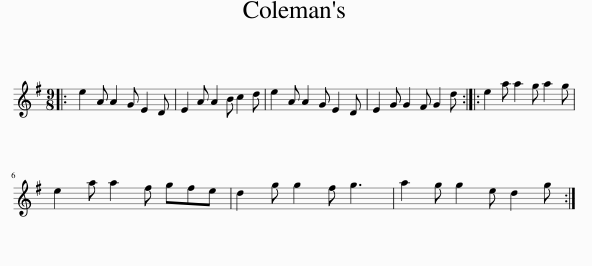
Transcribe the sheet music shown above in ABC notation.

X:1
L:1/8
M:9/8
I:linebreak $
K:G
V:1 treble
V:1
|: e2 A A2 G E2 D | E2 A A2 B c2 d | e2 A A2 G E2 D | E2 G G2 F G2 d :: e2 a a2 g a2 g |$ %5
 e2 a a2 f gfe | d2 g g2 f g3 | a2 g g2 e d2 g :| %8
